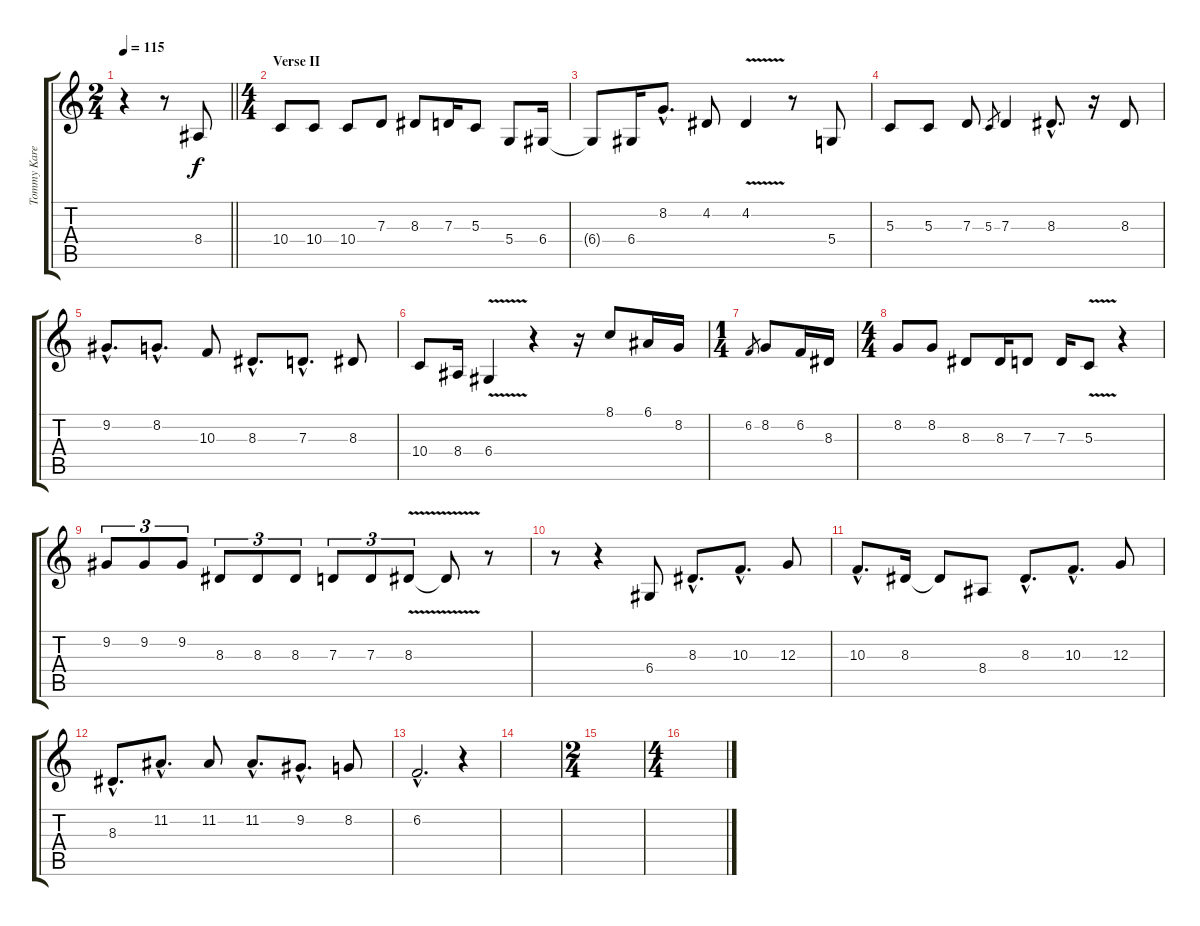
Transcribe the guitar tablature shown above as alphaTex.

\track ("Tommy Karevik" "Tommy Kare") {instrument tuba}
\staff {score tabs}
\tuning (E4 B3 G3 D3 A2 E2) {hide}
\ts (2 4)
\tempo 115
\clef g2
\barLineRight lightlight
\ks c
r.4{dy f} r.8 8.4.8 |
\ts (4 4)
\section ("" "Verse II")
10.4.8 10.4.8 10.4.8 7.3.8 8.3.8 7.3.16 5.3.8 5.4.8 6.4.16 |
6.4{t}.8 6.4.16 8.2{hac}.8{d} 4.2.8 4.2{v}.4 r.8 5.4.8 |
5.3.8 5.3.8 7.3.8 5.3.8{gr} 7.3.4 8.3{hac}.8{d} r.16 8.3.8 |
9.2{hac}.8{d} 8.2{hac}.8{d} 10.3.8 8.3{hac}.8{d} 7.3{hac}.8{d} 8.3.8 |
10.4.8 8.4.16 6.4{v}.4 r.4 r.16 8.1.8 6.1.16 8.2.16 |
\ts (1 4)
6.2.8{gr} 8.2.8 6.2.16 8.3.16 |
\ts (4 4)
8.2.8 8.2.8 8.3.8 8.3.16 7.3.8 7.3.16 5.3{v}.8 r.4 |
9.2.8{tu (3 2)} 9.2.8{tu (3 2)} 9.2.8{tu (3 2)} 8.3.8{tu (3 2)} 8.3.8{tu (3 2)} 8.3.8{tu (3 2)} 7.3.8{tu (3 2)} 7.3.8{tu (3 2)} 8.3{v}.8{tu (3 2)} 8.3{t}.8 r.8 |
r.8 r.4 6.4.8 8.3{hac}.8{d} 10.3{hac}.8{d} 12.3.8 |
10.3{hac}.8{d} 8.3.16 8.3{t}.8 8.4.8 8.3{hac}.8{d} 10.3{hac}.8{d} 12.3.8 |
8.3{hac}.8{d} 11.2{hac}.8{d} 11.2.8 11.2{hac}.8{d} 9.2{hac}.8{d} 8.2.8 |
6.2{hac}.2{d} r.4 |
|
\ts (2 4)
|
\ts (4 4)
